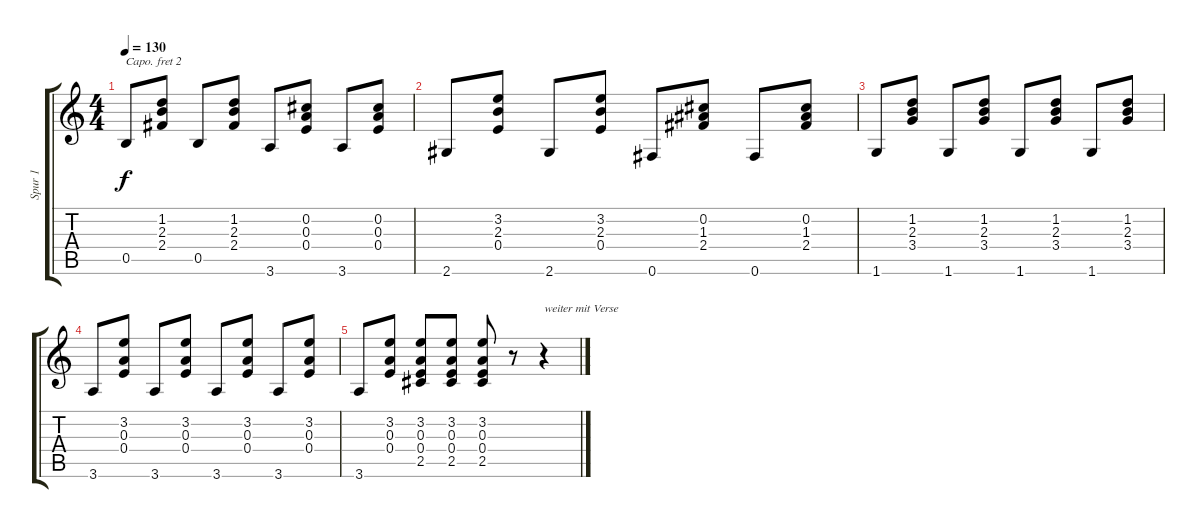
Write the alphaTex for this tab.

\track ("Spur 1" "Spur 1") {instrument acousticguitarsteel}
\staff {score tabs}
\capo 2
\tuning (E4 B3 G3 D3 A2 E2) {hide}
\ts (4 4)
\tempo 130
\clef g2
\ks c
0.5.8{dy f} (1.2 2.3 2.4).8 0.5.8 (1.2 2.3 2.4).8 3.6.8 (0.2 0.3 0.4).8 3.6.8 (0.2 0.3 0.4).8 |
2.6.8 (3.2 2.3 0.4).8 2.6.8 (3.2 2.3 0.4).8 0.6.8 (0.2 1.3 2.4).8 0.6.8 (0.2 1.3 2.4).8 |
1.6.8 (1.2 2.3 3.4).8 1.6.8 (1.2 2.3 3.4).8 1.6.8 (1.2 2.3 3.4).8 1.6.8 (1.2 2.3 3.4).8 |
3.6.8 (3.2 0.3 0.4).8 3.6.8 (3.2 0.3 0.4).8 3.6.8 (3.2 0.3 0.4).8 3.6.8 (3.2 0.3 0.4).8 |
3.6.8 (3.2 0.3 0.4).8 (3.2 0.3 0.4 2.5).8 (3.2 0.3 0.4 2.5).8 (3.2 0.3 0.4 2.5).8 r.8 r.4{txt "weiter mit Verse"}
